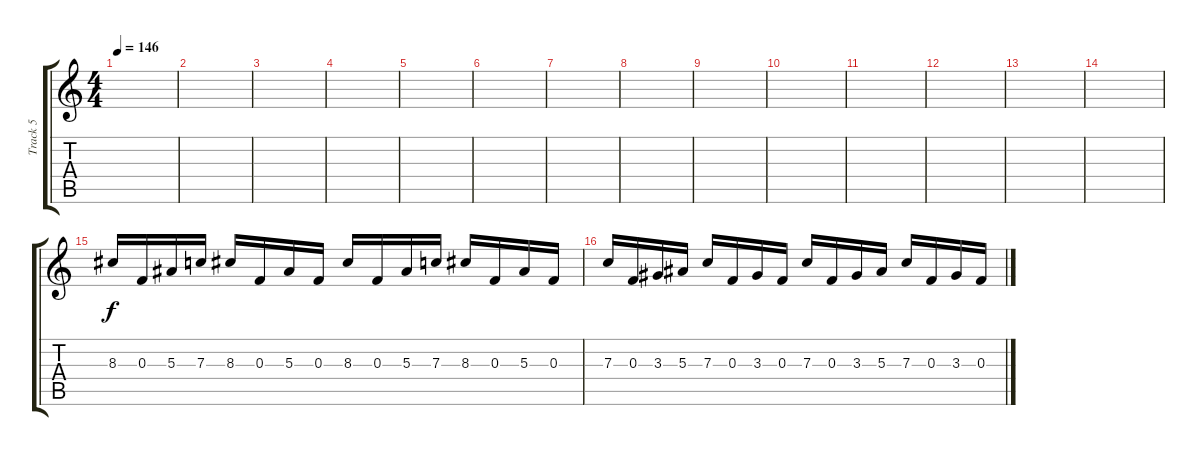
\track ("Track 5" "Track 5") {instrument distortionguitar bank 255}
\staff {score tabs}
\tuning (D4 A3 F3 C3 G2 C2) {hide}
\ts (4 4)
\tempo 146
\clef g2
\ks c
|
|
|
|
|
|
|
|
|
|
|
|
|
|
8.3.16 0.3.16 5.3.16 7.3.16 8.3.16 0.3.16 5.3.16 0.3.16 8.3.16 0.3.16 5.3.16 7.3.16 8.3.16 0.3.16 5.3.16 0.3.16 |
7.3.16 0.3.16 3.3.16 5.3.16 7.3.16 0.3.16 3.3.16 0.3.16 7.3.16 0.3.16 3.3.16 5.3.16 7.3.16 0.3.16 3.3.16 0.3.16
